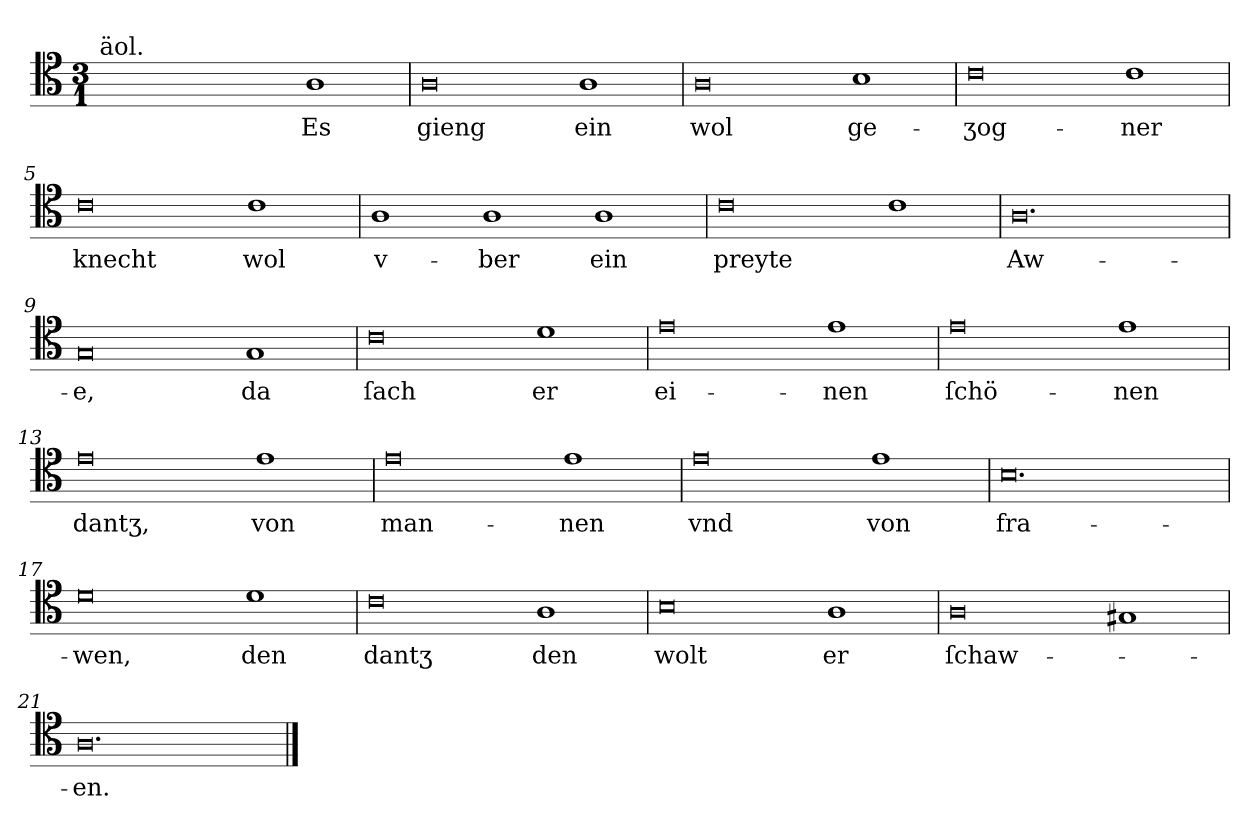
**kern	**text
*part1	*part1
*staff1	*staff1
*clefC4	*
*k[]	*
*A:aeo	*
*M3/1	*
=1	=1
!LO:TX:a:t=äol.	!
1ryy	.
1ryy	.
1A	Es
=2	=2
0A	gieng
1A	ein
=3	=3
0A	wol
1B	ge-
=4	=4
0c	-ʒog-
1c	-ner
=5	=5
0c	knecht
1c	wol
=6	=6
1A	v-
1A	-ber
1A	ein
=7	=7
0c	preyte
1c	.
=8	=8
0.A	Aw-
=9	=9
0G	-e,
1G	da
=10	=10
0c	ſach
1d	er
=11	=11
0e	ei-
1e	-nen
=12	=12
0e	ſchö-
1e	-nen
=13	=13
0e	dantʒ,
1e	von
=14	=14
0e	man-
1e	-nen
=15	=15
0e	vnd
1e	von
=16	=16
0.B	fra-
=17	=17
0d	-wen,
1d	den
=18	=18
0c	dantʒ
1A	den
=19	=19
0B	wolt
1A	er
=20	=20
0A	ſchaw-
1G#X	.
=21	=21
0.A\	-en.
==	==
*-	*-
